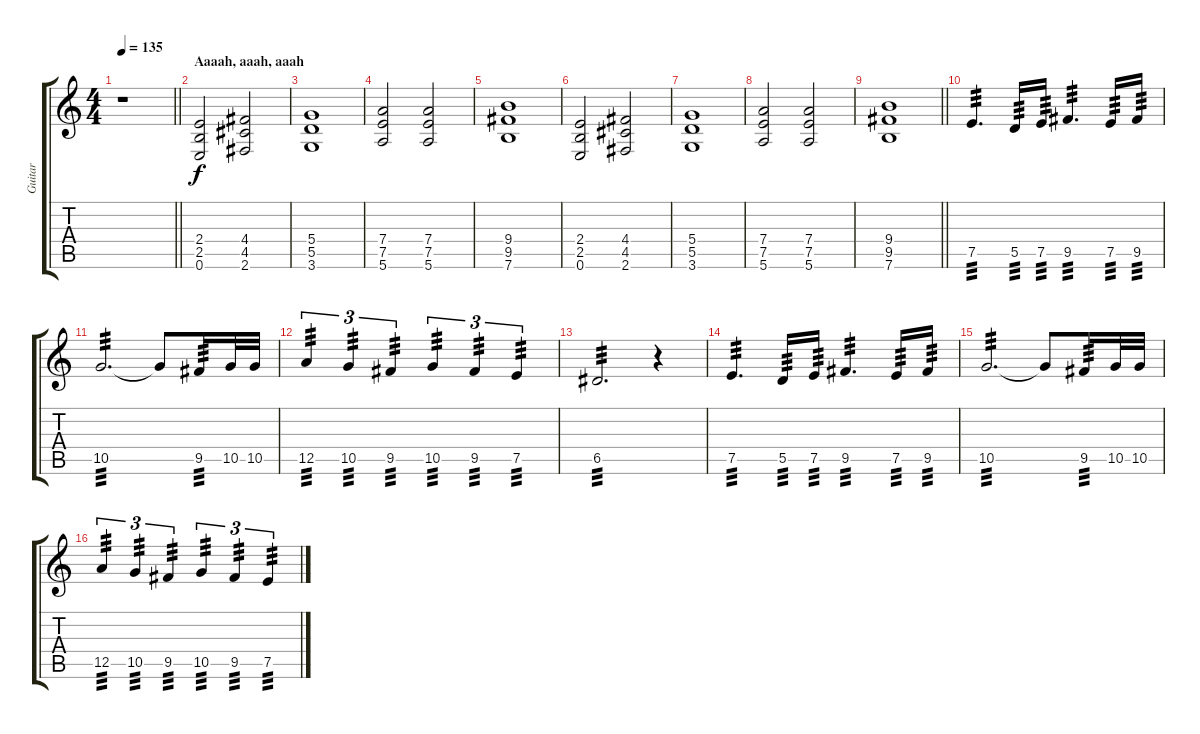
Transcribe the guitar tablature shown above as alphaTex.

\track ("Guitar" "Guitar") {instrument distortionguitar}
\staff {score tabs}
\tuning (E4 B3 G3 D3 A2 E2) {hide}
\ts (4 4)
\tempo 135
\clef g2
\barLineRight lightlight
\ks c
r.1{dy f} |
\section ("" "Aaaah, aaah, aaah")
(2.4 2.5 0.6).2{volume 11 balance 8 instrument distortionguitar} (4.4 4.5 2.6).2 |
(5.4 5.5 3.6).1 |
(7.4 7.5 5.6).2 (7.4 7.5 5.6).2 |
(9.4 9.5 7.6).1 |
(2.4 2.5 0.6).2 (4.4 4.5 2.6).2 |
(5.4 5.5 3.6).1 |
(7.4 7.5 5.6).2 (7.4 7.5 5.6).2 |
\barLineRight lightlight
(9.4 9.5 7.6).1 |
7.5.4{d tp 3} 5.5.16{tp 3} 7.5.16{tp 3} 9.5.4{d tp 3} 7.5.16{tp 3} 9.5.16{tp 3} |
10.5.2{d tp 3} 10.5{t}.8 9.5.16{tp 3} 10.5.32 10.5.32 |
12.5.4{tu (3 2) tp 3} 10.5.4{tu (3 2) tp 3} 9.5.4{tu (3 2) tp 3} 10.5.4{tu (3 2) tp 3} 9.5.4{tu (3 2) tp 3} 7.5.4{tu (3 2) tp 3} |
6.5.2{d tp 3} r.4 |
7.5.4{d tp 3} 5.5.16{tp 3} 7.5.16{tp 3} 9.5.4{d tp 3} 7.5.16{tp 3} 9.5.16{tp 3} |
10.5.2{d tp 3} 10.5{t}.8 9.5.16{tp 3} 10.5.32 10.5.32 |
12.5.4{tu (3 2) tp 3} 10.5.4{tu (3 2) tp 3} 9.5.4{tu (3 2) tp 3} 10.5.4{tu (3 2) tp 3} 9.5.4{tu (3 2) tp 3} 7.5.4{tu (3 2) tp 3}
